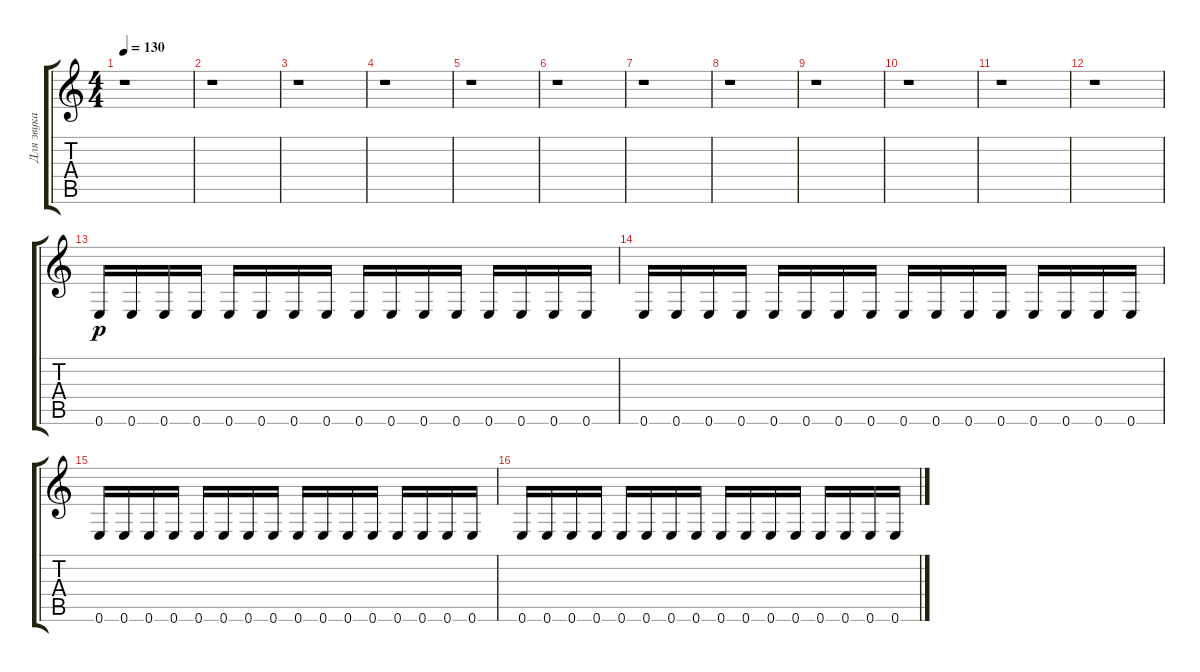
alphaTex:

\track ("Для звука" "Для звука") {instrument overdrivenguitar}
\staff {score tabs}
\tuning (E4 B3 G3 D3 A2 E2) {hide}
\ts (4 4)
\tempo 130
\clef g2
\ks c
r.1{dy p} |
r.1 |
r.1 |
r.1 |
r.1 |
r.1 |
r.1 |
r.1 |
r.1 |
r.1 |
r.1 |
r.1 |
0.6.16 0.6.16 0.6.16 0.6.16 0.6.16 0.6.16 0.6.16 0.6.16 0.6.16 0.6.16 0.6.16 0.6.16 0.6.16 0.6.16 0.6.16 0.6.16 |
0.6.16 0.6.16 0.6.16 0.6.16 0.6.16 0.6.16 0.6.16 0.6.16 0.6.16 0.6.16 0.6.16 0.6.16 0.6.16 0.6.16 0.6.16 0.6.16 |
0.6.16 0.6.16 0.6.16 0.6.16 0.6.16 0.6.16 0.6.16 0.6.16 0.6.16 0.6.16 0.6.16 0.6.16 0.6.16 0.6.16 0.6.16 0.6.16 |
0.6.16 0.6.16 0.6.16 0.6.16 0.6.16 0.6.16 0.6.16 0.6.16 0.6.16 0.6.16 0.6.16 0.6.16 0.6.16 0.6.16 0.6.16 0.6.16
